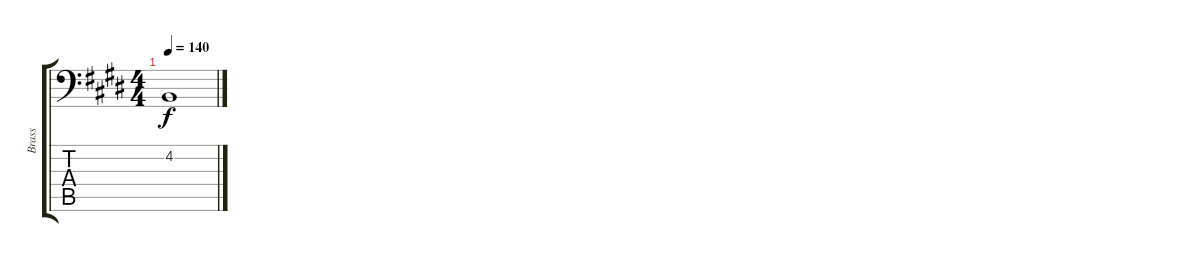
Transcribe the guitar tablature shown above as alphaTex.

\track ("Brass" "Brass") {instrument synthbrass1}
\staff {score tabs}
\tuning (C3 G2 D2 A1 E1 B0) {hide}
\ts (4 4)
\tempo 140
\clef f4
\ks e
4.2.1{dy f}
